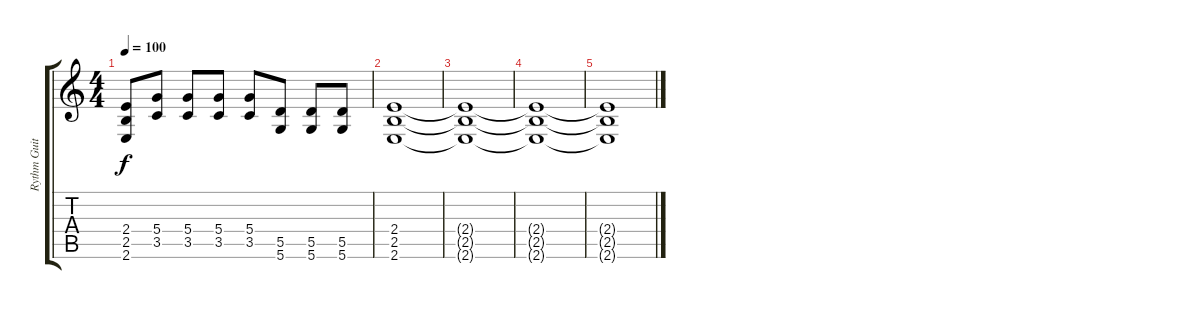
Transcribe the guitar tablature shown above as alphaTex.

\track ("Rythm Guitar" "Rythm Guit") {instrument distortionguitar}
\staff {score tabs}
\tuning (E4 B3 G3 D3 A2 D2) {hide}
\ts (4 4)
\tempo 100
\clef g2
\ks c
(2.4 2.5 2.6).8{dy f} (5.4 3.5).8 (5.4 3.5).8 (5.4 3.5).8 (5.4 3.5).8 (5.5 5.6).8 (5.5 5.6).8 (5.5 5.6).8 |
(2.4 2.5 2.6).1 |
(2.4{t} 2.5{t} 2.6{t}).1 |
(2.4{t} 2.5{t} 2.6{t}).1 |
(2.4{t} 2.5{t} 2.6{t}).1
